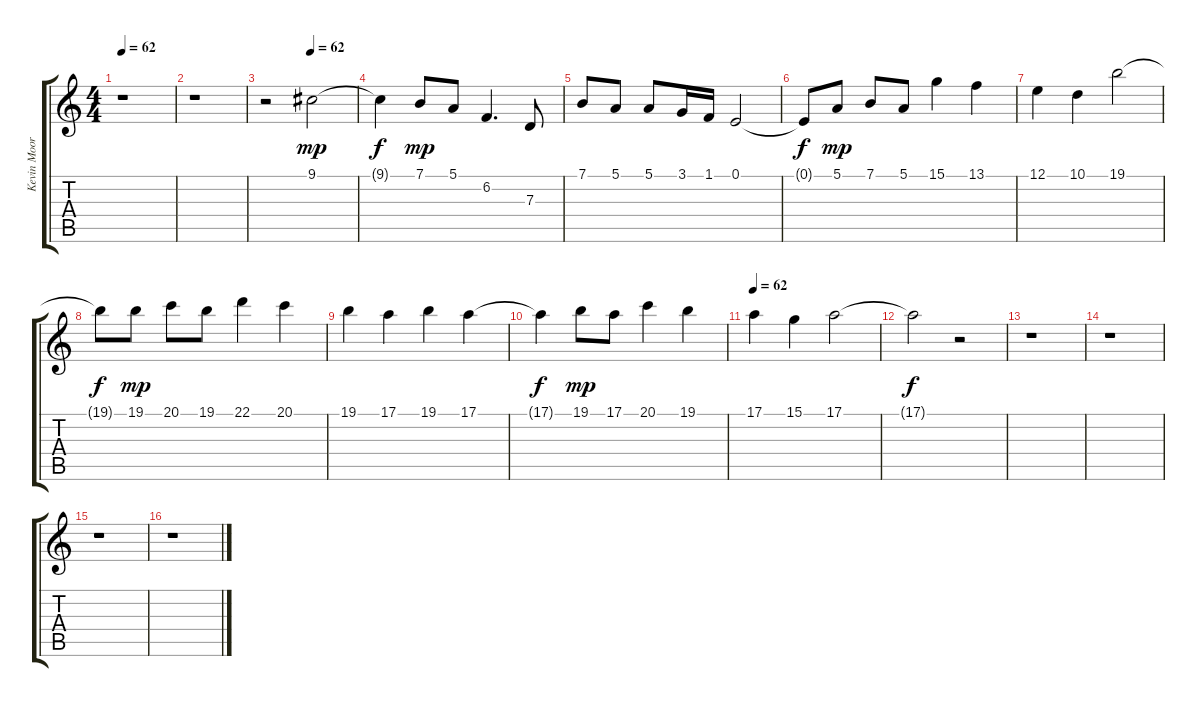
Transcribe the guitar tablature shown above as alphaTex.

\track ("Kevin Moore" "Kevin Moor") {instrument synthstrings1}
\staff {score tabs}
\tuning (E4 B3 G3 D3 A2 E2) {hide}
\ts (4 4)
\tempo 62
\clef g2
\ks c
r.1{dy mp} |
r.1 |
\tempo (62 0.5)
r.2 9.1.2 |
9.1{t}.4{dy f} 7.1.8{dy mp} 5.1.8 6.2.4{d} 7.3.8 |
7.1.8 5.1.8 5.1.8 3.1.16 1.1.16 0.1.2 |
0.1{t}.8{dy f} 5.1.8{dy mp} 7.1.8 5.1.8 15.1.4 13.1.4 |
12.1.4 10.1.4 19.1.2 |
19.1{t}.8{dy f} 19.1.8{dy mp} 20.1.8 19.1.8 22.1.4 20.1.4 |
19.1.4 17.1.4 19.1.4 17.1.4 |
17.1{t}.4{dy f} 19.1.8{dy mp} 17.1.8 20.1.4 19.1.4 |
\tempo 62
17.1.4 15.1.4 17.1.2 |
17.1{t}.2{dy f} r.2 |
r.1 |
r.1 |
r.1 |
r.1
